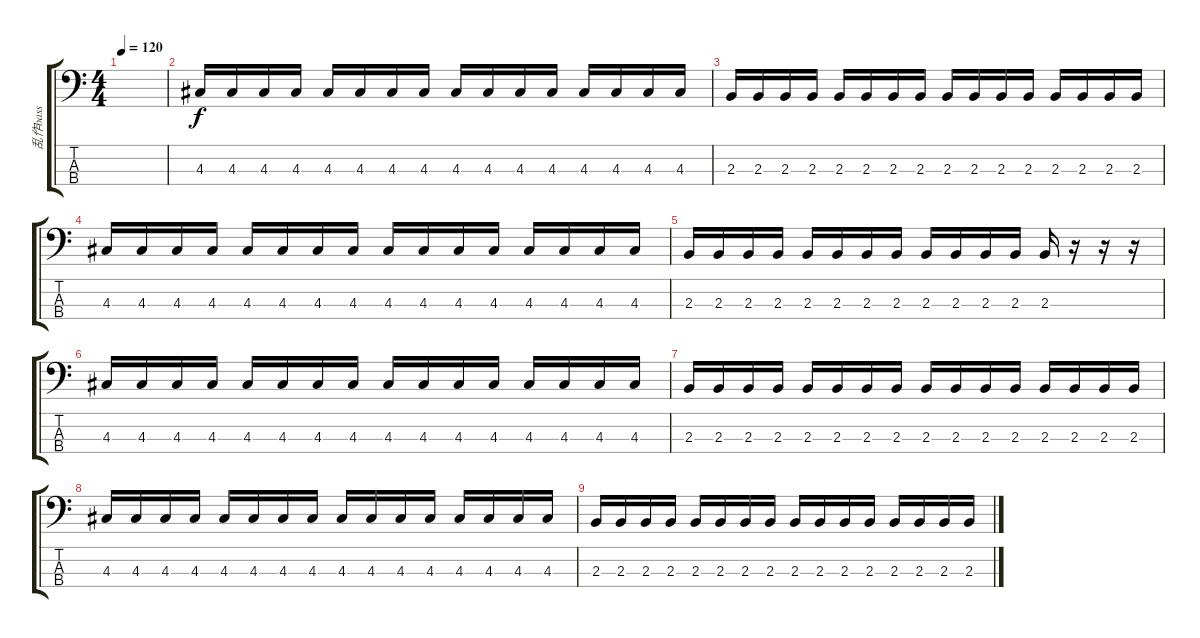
\track ("乱作bass" "乱作bass") {instrument electricbassfinger}
\staff {score tabs}
\tuning (G2 D2 A1 E1) {hide}
\ts (4 4)
\tempo 120
\clef f4
\ks c
|
4.3.16 4.3.16 4.3.16 4.3.16 4.3.16 4.3.16 4.3.16 4.3.16 4.3.16 4.3.16 4.3.16 4.3.16 4.3.16 4.3.16 4.3.16 4.3.16 |
2.3.16 2.3.16 2.3.16 2.3.16 2.3.16 2.3.16 2.3.16 2.3.16 2.3.16 2.3.16 2.3.16 2.3.16 2.3.16 2.3.16 2.3.16 2.3.16 |
4.3.16 4.3.16 4.3.16 4.3.16 4.3.16 4.3.16 4.3.16 4.3.16 4.3.16 4.3.16 4.3.16 4.3.16 4.3.16 4.3.16 4.3.16 4.3.16 |
2.3.16 2.3.16 2.3.16 2.3.16 2.3.16 2.3.16 2.3.16 2.3.16 2.3.16 2.3.16 2.3.16 2.3.16 2.3.16 r.16 r.16 r.16 |
4.3.16 4.3.16 4.3.16 4.3.16 4.3.16 4.3.16 4.3.16 4.3.16 4.3.16 4.3.16 4.3.16 4.3.16 4.3.16 4.3.16 4.3.16 4.3.16 |
2.3.16 2.3.16 2.3.16 2.3.16 2.3.16 2.3.16 2.3.16 2.3.16 2.3.16 2.3.16 2.3.16 2.3.16 2.3.16 2.3.16 2.3.16 2.3.16 |
4.3.16 4.3.16 4.3.16 4.3.16 4.3.16 4.3.16 4.3.16 4.3.16 4.3.16 4.3.16 4.3.16 4.3.16 4.3.16 4.3.16 4.3.16 4.3.16 |
2.3.16 2.3.16 2.3.16 2.3.16 2.3.16 2.3.16 2.3.16 2.3.16 2.3.16 2.3.16 2.3.16 2.3.16 2.3.16 2.3.16 2.3.16 2.3.16
